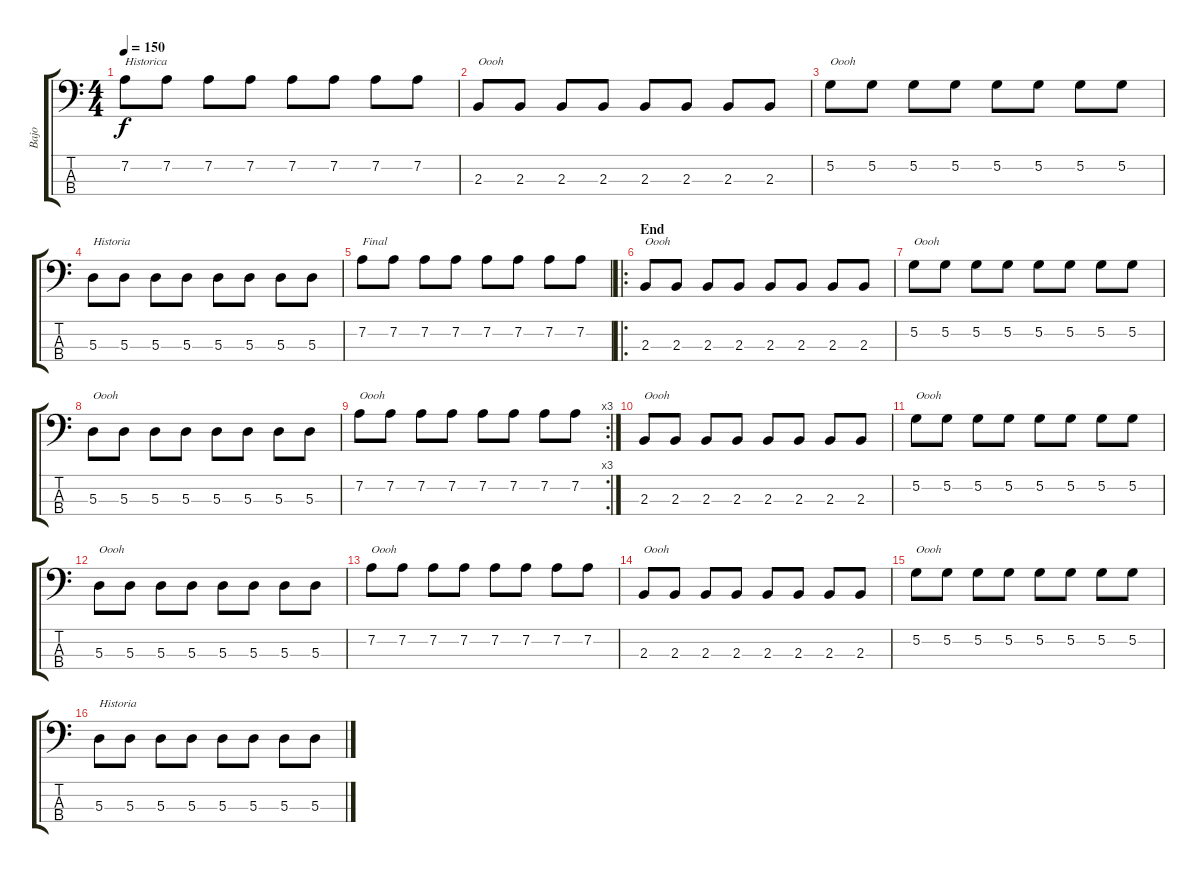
\track ("Bajo" "Bajo") {instrument electricbasspick}
\staff {score tabs}
\tuning (G2 D2 A1 E1) {hide}
\ts (4 4)
\tempo 150
\clef f4
\ks c
7.2.8{txt "Historica" dy f} 7.2.8 7.2.8 7.2.8 7.2.8 7.2.8 7.2.8 7.2.8 |
2.3.8{txt "Oooh"} 2.3.8 2.3.8 2.3.8 2.3.8 2.3.8 2.3.8 2.3.8 |
5.2.8{txt "Oooh"} 5.2.8 5.2.8 5.2.8 5.2.8 5.2.8 5.2.8 5.2.8 |
5.3.8{txt "Historia"} 5.3.8 5.3.8 5.3.8 5.3.8 5.3.8 5.3.8 5.3.8 |
7.2.8{txt "Final"} 7.2.8 7.2.8 7.2.8 7.2.8 7.2.8 7.2.8 7.2.8 |
\ro
\section ("" "End")
2.3.8{txt "Oooh"} 2.3.8 2.3.8 2.3.8 2.3.8 2.3.8 2.3.8 2.3.8 |
5.2.8{txt "Oooh"} 5.2.8 5.2.8 5.2.8 5.2.8 5.2.8 5.2.8 5.2.8 |
5.3.8{txt "Oooh"} 5.3.8 5.3.8 5.3.8 5.3.8 5.3.8 5.3.8 5.3.8 |
\rc 3
7.2.8{txt "Oooh"} 7.2.8 7.2.8 7.2.8 7.2.8 7.2.8 7.2.8 7.2.8 |
2.3.8{txt "Oooh"} 2.3.8 2.3.8 2.3.8 2.3.8 2.3.8 2.3.8 2.3.8 |
5.2.8{txt "Oooh"} 5.2.8 5.2.8 5.2.8 5.2.8 5.2.8 5.2.8 5.2.8 |
5.3.8{txt "Oooh"} 5.3.8 5.3.8 5.3.8 5.3.8 5.3.8 5.3.8 5.3.8 |
7.2.8{txt "Oooh"} 7.2.8 7.2.8 7.2.8 7.2.8 7.2.8 7.2.8 7.2.8 |
2.3.8{txt "Oooh"} 2.3.8 2.3.8 2.3.8 2.3.8 2.3.8 2.3.8 2.3.8 |
5.2.8{txt "Oooh"} 5.2.8 5.2.8 5.2.8 5.2.8 5.2.8 5.2.8 5.2.8 |
5.3.8{txt "Historia"} 5.3.8 5.3.8 5.3.8 5.3.8 5.3.8 5.3.8 5.3.8
